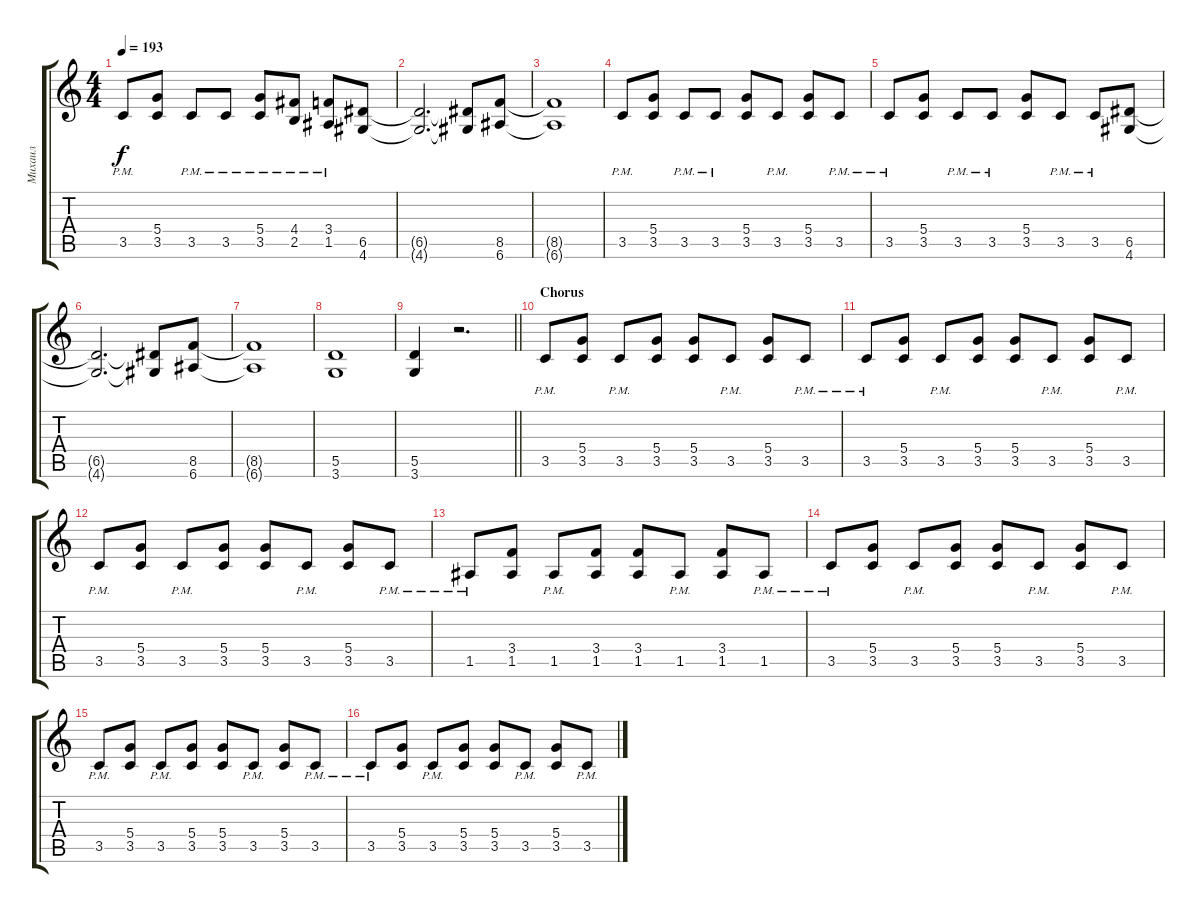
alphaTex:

\track ("Михаил" "Михаил") {instrument overdrivenguitar}
\staff {score tabs}
\tuning (E4 B3 G3 D3 A2 E2) {hide}
\ts (4 4)
\tempo 193
\clef g2
\ks c
3.5{pm}.8{dy f} (5.4 3.5).8 3.5{pm}.8 3.5{pm}.8 (5.4{pm} 3.5{pm}).8 (4.4{pm} 2.5{pm}).8 (3.4{pm} 1.5{pm}).8 (6.5 4.6).8 |
(6.5{t} 4.6{t}).2{d} (6.5{t} 4.6{t}).8 (8.5 6.6).8 |
(8.5{t} 6.6{t}).1 |
3.5{pm}.8 (5.4 3.5).8 3.5{pm}.8 3.5{pm}.8 (5.4 3.5).8 3.5{pm}.8 (5.4 3.5).8 3.5{pm}.8 |
3.5{pm}.8 (5.4 3.5).8 3.5{pm}.8 3.5{pm}.8 (5.4 3.5).8 3.5{pm}.8 3.5{pm}.8 (6.5 4.6).8 |
(6.5{t} 4.6{t}).2{d} (6.5{t} 4.6{t}).8 (8.5 6.6).8 |
(8.5{t} 6.6{t}).1 |
(5.5 3.6).1 |
\barLineRight lightlight
(5.5 3.6).4 r.2{d} |
\section ("" "Chorus")
3.5{pm}.8 (5.4 3.5).8 3.5{pm}.8 (5.4 3.5).8 (5.4 3.5).8 3.5{pm}.8 (5.4 3.5).8 3.5{pm}.8 |
3.5{pm}.8 (5.4 3.5).8 3.5{pm}.8 (5.4 3.5).8 (5.4 3.5).8 3.5{pm}.8 (5.4 3.5).8 3.5{pm}.8 |
3.5{pm}.8 (5.4 3.5).8 3.5{pm}.8 (5.4 3.5).8 (5.4 3.5).8 3.5{pm}.8 (5.4 3.5).8 3.5{pm}.8 |
1.5{pm}.8 (3.4 1.5).8 1.5{pm}.8 (3.4 1.5).8 (3.4 1.5).8 1.5{pm}.8 (3.4 1.5).8 1.5{pm}.8 |
3.5{pm}.8 (5.4 3.5).8 3.5{pm}.8 (5.4 3.5).8 (5.4 3.5).8 3.5{pm}.8 (5.4 3.5).8 3.5{pm}.8 |
3.5{pm}.8 (5.4 3.5).8 3.5{pm}.8 (5.4 3.5).8 (5.4 3.5).8 3.5{pm}.8 (5.4 3.5).8 3.5{pm}.8 |
3.5{pm}.8 (5.4 3.5).8 3.5{pm}.8 (5.4 3.5).8 (5.4 3.5).8 3.5{pm}.8 (5.4 3.5).8 3.5{pm}.8
